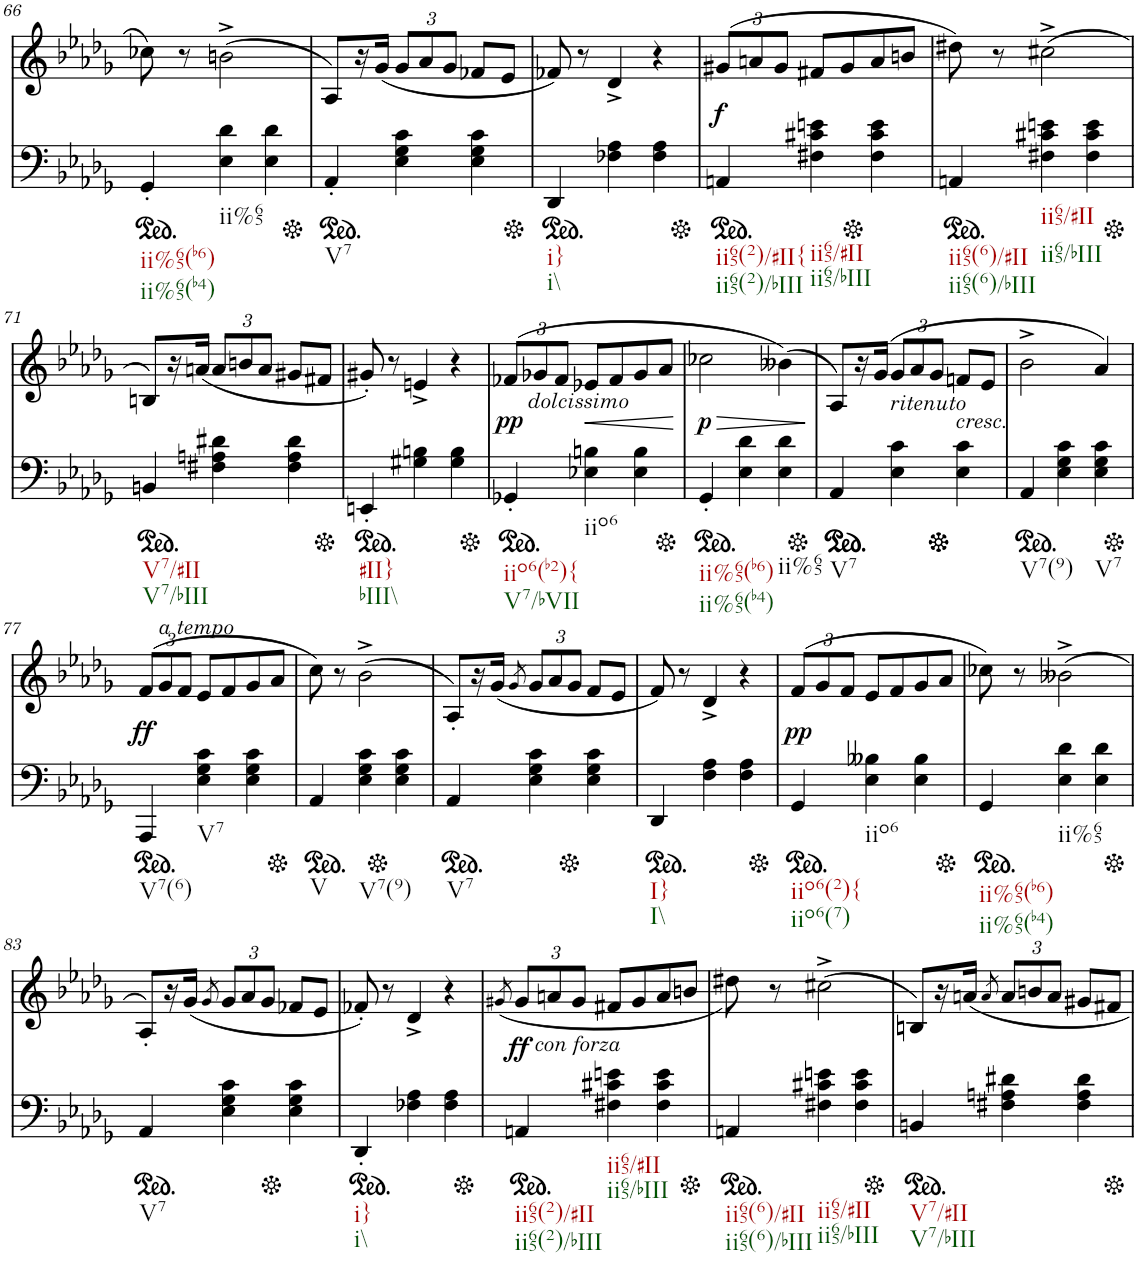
**kern	**kern	**dynam
*part2	*part1	*part1
*staff2	*staff1	*staff1
*I"piano	*I"piano	*
*I'Pno	*I'Pno	*
!!LO:PB:g=z
*clefF4	*clefG2	*
*k[b-e-a-d-g-]	*k[b-e-a-d-g-]	*
*M3/4	*M3/4	*
*ped	*	*
=66	=66	=66
!LO:TX:b:t=ii%65(b6)	!	!
!LO:TX:b:t=ii%65(b4)	!	!
4GG-'/	8cc-X\	.
.	8r	.
!LO:TX:b:t=ii%65	!	!
4E-\ 4d-\	(2bn^\	.
4E-\ 4d-\	.	.
=67	=67	=67
*Xped	*	*
*ped	*	*
!LO:TX:b:t=V7	!	!
4AA-'/	8A-/L)	.
.	16r	.
.	(16g-/JJ	.
*	*Xbrackettup	*
4E-\ 4G-\ 4c\	12g-/L	.
.	12a-/	.
.	12g-/J	.
4E-\ 4G-\ 4c\	8f-X/L	.
.	8e-/J	.
=68	=68	=68
*Xped	*	*
*ped	*	*
!LO:TX:b:t=i}	!	!
!LO:TX:b:t=i\\	!	!
4DD-/	8f-X/)	.
.	8r	.
4F-X\ 4A-\	4d-^/	.
4F-\ 4A-\	4r	.
=69	=69	=69
*Xped	*	*
*ped	*	*
!LO:TX:b:t=ii65(2)/#II{	!	!
!LO:TX:b:t=ii65(2)/bIII	!	!
!	!	!LO:DY:b
4AAn/	(12g#X/L	f
.	12an/	.
.	12g#/J	.
!LO:TX:b:t=ii65/#II	!	!
!LO:TX:b:t=ii65/bIII	!	!
4F#X\ 4c#X\ 4en\	8f#X/L	.
.	8g#/	.
*Xped	*	*
4F#\ 4c#\ 4e\	8a/	.
.	8bn/J	.
=70	=70	=70
*ped	*	*
!LO:TX:b:t=ii65(6)/#II	!	!
!LO:TX:b:t=ii65(6)/bIII	!	!
4AAn/	8dd#X\)	.
.	8r	.
!LO:TX:b:t=ii65/#II	!	!
!LO:TX:b:t=ii65/bIII	!	!
4F#X\ 4c#X\ 4en\	(2cc#X^\	.
4F#\ 4c#\ 4e\	.	.
!!LO:LB:g=z
=71	=71	=71
*Xped	*	*
*ped	*	*
!LO:TX:b:t=V7/#II	!	!
!LO:TX:b:t=V7/bIII	!	!
4BBn/	8Bn/L)	.
.	16r	.
.	(16an/JJ	.
4F#X\ 4An\ 4d#X\	12a/L	.
.	12bn/	.
.	12a/J	.
4F#\ 4A\ 4d#\	8g#X/L	.
.	8f#X/J	.
=72	=72	=72
*Xped	*	*
*ped	*	*
!LO:TX:b:t=#II}	!	!
!LO:TX:b:t=bIII\\	!	!
4EEn'/	8g#X'/)	.
.	8r	.
4G#X\ 4Bn\	4en^/	.
4G#\ 4B\	4r	.
=73	=73	=73
*Xped	*	*
*ped	*	*
!	!LO:TX:b:i:t=dolcissimo	!
!LO:TX:b:t=iio6(b2){	!	!
!LO:TX:b:t=V7/bVII	!	!
!	!	!LO:DY:b
4GG-X'/	(12f-X/L	pp
.	12g-X/	.
.	12f-/J	.
!LO:TX:b:t=iio6	!	!
!	!	!LO:HP:b
4E-X\ 4Bn\	8e-X/L	<
.	8f-/	.
4E-\ 4B\	8g-/	.
.	8a-/J	.
.	.	[
=74	=74	=74
*Xped	*	*
*ped	*	*
!LO:TX:b:t=ii%65(b6)	!	!
!LO:TX:b:t=ii%65(b4)	!	!
!	!	!LO:HP:b
!	!	!LO:DY:n=1:b
4GG-'/	2cc-X\	> p
4E-\ 4d-\	.	.
!LO:TX:b:t=ii%65	!	!
4E-\ 4d-\	(4b--X\)	.
.	.	]
=75	=75	=75
*Xped	*	*
*ped	*	*
!LO:TX:b:t=V7	!	!
4AA-/	8A-/L)	.
.	16r	.
.	(16g-/JJ	.
*ped	*	*
!	!LO:TX:b:i:t=ritenuto	!
4E-\ 4c\	12g-/L	.
.	12a-/	.
.	12g-/J	.
*Xped	*	*
*Xped	*	*
!	!LO:TX:b:i:t=cresc.	!
4E-\ 4c\	8fn/L	.
.	8e-/J	.
=76	=76	=76
*ped	*	*
!LO:TX:b:t=V7(9)	!	!
4AA-/	2b-^\	.
4E-\ 4G-\ 4c\	.	.
!LO:TX:b:t=V7	!	!
4E-\ 4G-\ 4c\	4a-/)	.
!!LO:LB:g=z
=77	=77	=77
*Xped	*	*
*ped	*	*
!	!LO:TX:b:i:t=a tempo	!
!LO:TX:b:t=V7(6)	!	!
!	!	!LO:DY:b
4AAA-/	(12f/L	ff
.	12g-/	.
.	12f/J	.
!LO:TX:b:t=V7	!	!
4E-\ 4G-\ 4c\	8e-/L	.
.	8f/	.
4E-\ 4G-\ 4c\	8g-/	.
.	8a-/J	.
=78	=78	=78
*Xped	*	*
*ped	*	*
!LO:TX:b:t=V	!	!
4AA-/	8cc\)	.
.	8r	.
!LO:TX:b:t=V7(9)	!	!
4E-\ 4G-\ 4c\	(2b-^\	.
*Xped	*	*
4E-\ 4G-\ 4c\	.	.
=79	=79	=79
*ped	*	*
!LO:TX:b:t=V7	!	!
4AA-/	8A-'/L)	.
.	16r	.
.	(16g-/JJ	.
.	8qg-/	.
4E-\ 4G-\ 4c\	12g-/L	.
.	12a-/	.
.	12g-/J	.
*Xped	*	*
4E-\ 4G-\ 4c\	8f/L	.
.	8e-/J	.
=80	=80	=80
*ped	*	*
!LO:TX:b:t=I}	!	!
!LO:TX:b:t=I\\	!	!
4DD-/	8f/)	.
.	8r	.
4F\ 4A-\	4d-^/	.
4F\ 4A-\	4r	.
=81	=81	=81
*Xped	*	*
*ped	*	*
!LO:TX:b:t=iio6(2){	!	!
!LO:TX:b:t=iio6(7)	!	!
!	!	!LO:DY:b
4GG-/	(12f/L	pp
.	12g-/	.
.	12f/J	.
!LO:TX:b:t=iio6	!	!
4E-\ 4B--X\	8e-/L	.
.	8f/	.
4E-\ 4B--\	8g-/	.
.	8a-/J	.
=82	=82	=82
*Xped	*	*
*ped	*	*
!LO:TX:b:t=ii%65(b6)	!	!
!LO:TX:b:t=ii%65(b4)	!	!
4GG-/	8cc-X\)	.
.	8r	.
!LO:TX:b:t=ii%65	!	!
4E-\ 4d-\	(2b--X^\	.
4E-\ 4d-\	.	.
!!LO:LB:g=z
=83	=83	=83
*Xped	*	*
*ped	*	*
!LO:TX:b:t=V7	!	!
4AA-/	8A-'/L)	.
.	16r	.
.	(16g-/JJ	.
.	8qg-/	.
4E-\ 4G-\ 4c\	12g-/L	.
.	12a-/	.
.	12g-/J	.
*Xped	*	*
4E-\ 4G-\ 4c\	8f-X/L	.
.	8e-/J	.
=84	=84	=84
*ped	*	*
!LO:TX:b:t=i}	!	!
!LO:TX:b:t=i\\	!	!
4DD-'/	8f-X'/)	.
.	8r	.
4F-X\ 4A-\	4d-^/	.
4F-\ 4A-\	4r	.
=85	=85	=85
.	(8qg#X/	.
*Xped	*	*
*ped	*	*
!	!LO:TX:b:i:t=con forza	!
!LO:TX:b:t=ii65(2)/#II	!	!
!LO:TX:b:t=ii65(2)/bIII	!	!
!	!	!LO:DY:b
4AAn/	12g#/L	ff
.	12an/	.
.	12g#/J	.
!LO:TX:b:t=ii65/#II	!	!
!LO:TX:b:t=ii65/bIII	!	!
4F#X\ 4c#X\ 4en\	8f#X/L	.
.	8g#/	.
4F#\ 4c#\ 4e\	8a/	.
.	8bn/J	.
=86	=86	=86
*Xped	*	*
*ped	*	*
!LO:TX:b:t=ii65(6)/#II	!	!
!LO:TX:b:t=ii65(6)/bIII	!	!
4AAn/	8dd#X\)	.
.	8r	.
!LO:TX:b:t=ii65/#II	!	!
!LO:TX:b:t=ii65/bIII	!	!
4F#X\ 4c#X\ 4en\	(2cc#X^\	.
4F#\ 4c#\ 4e\	.	.
=87	=87	=87
*Xped	*	*
*ped	*	*
!LO:TX:b:t=V7/#II	!	!
!LO:TX:b:t=V7/bIII	!	!
4BBn/	8Bn/L)	.
.	16r	.
.	16an/JJ	.
.	8qa/	.
4F#X\ 4An\ 4d#X\	12a/L	.
.	12bn/	.
.	12a/J	.
4F#\ 4A\ 4d#\	8g#X/L	.
.	8f#X/J	.
*Xped	*	*
=	=	=
*-	*-	*-
